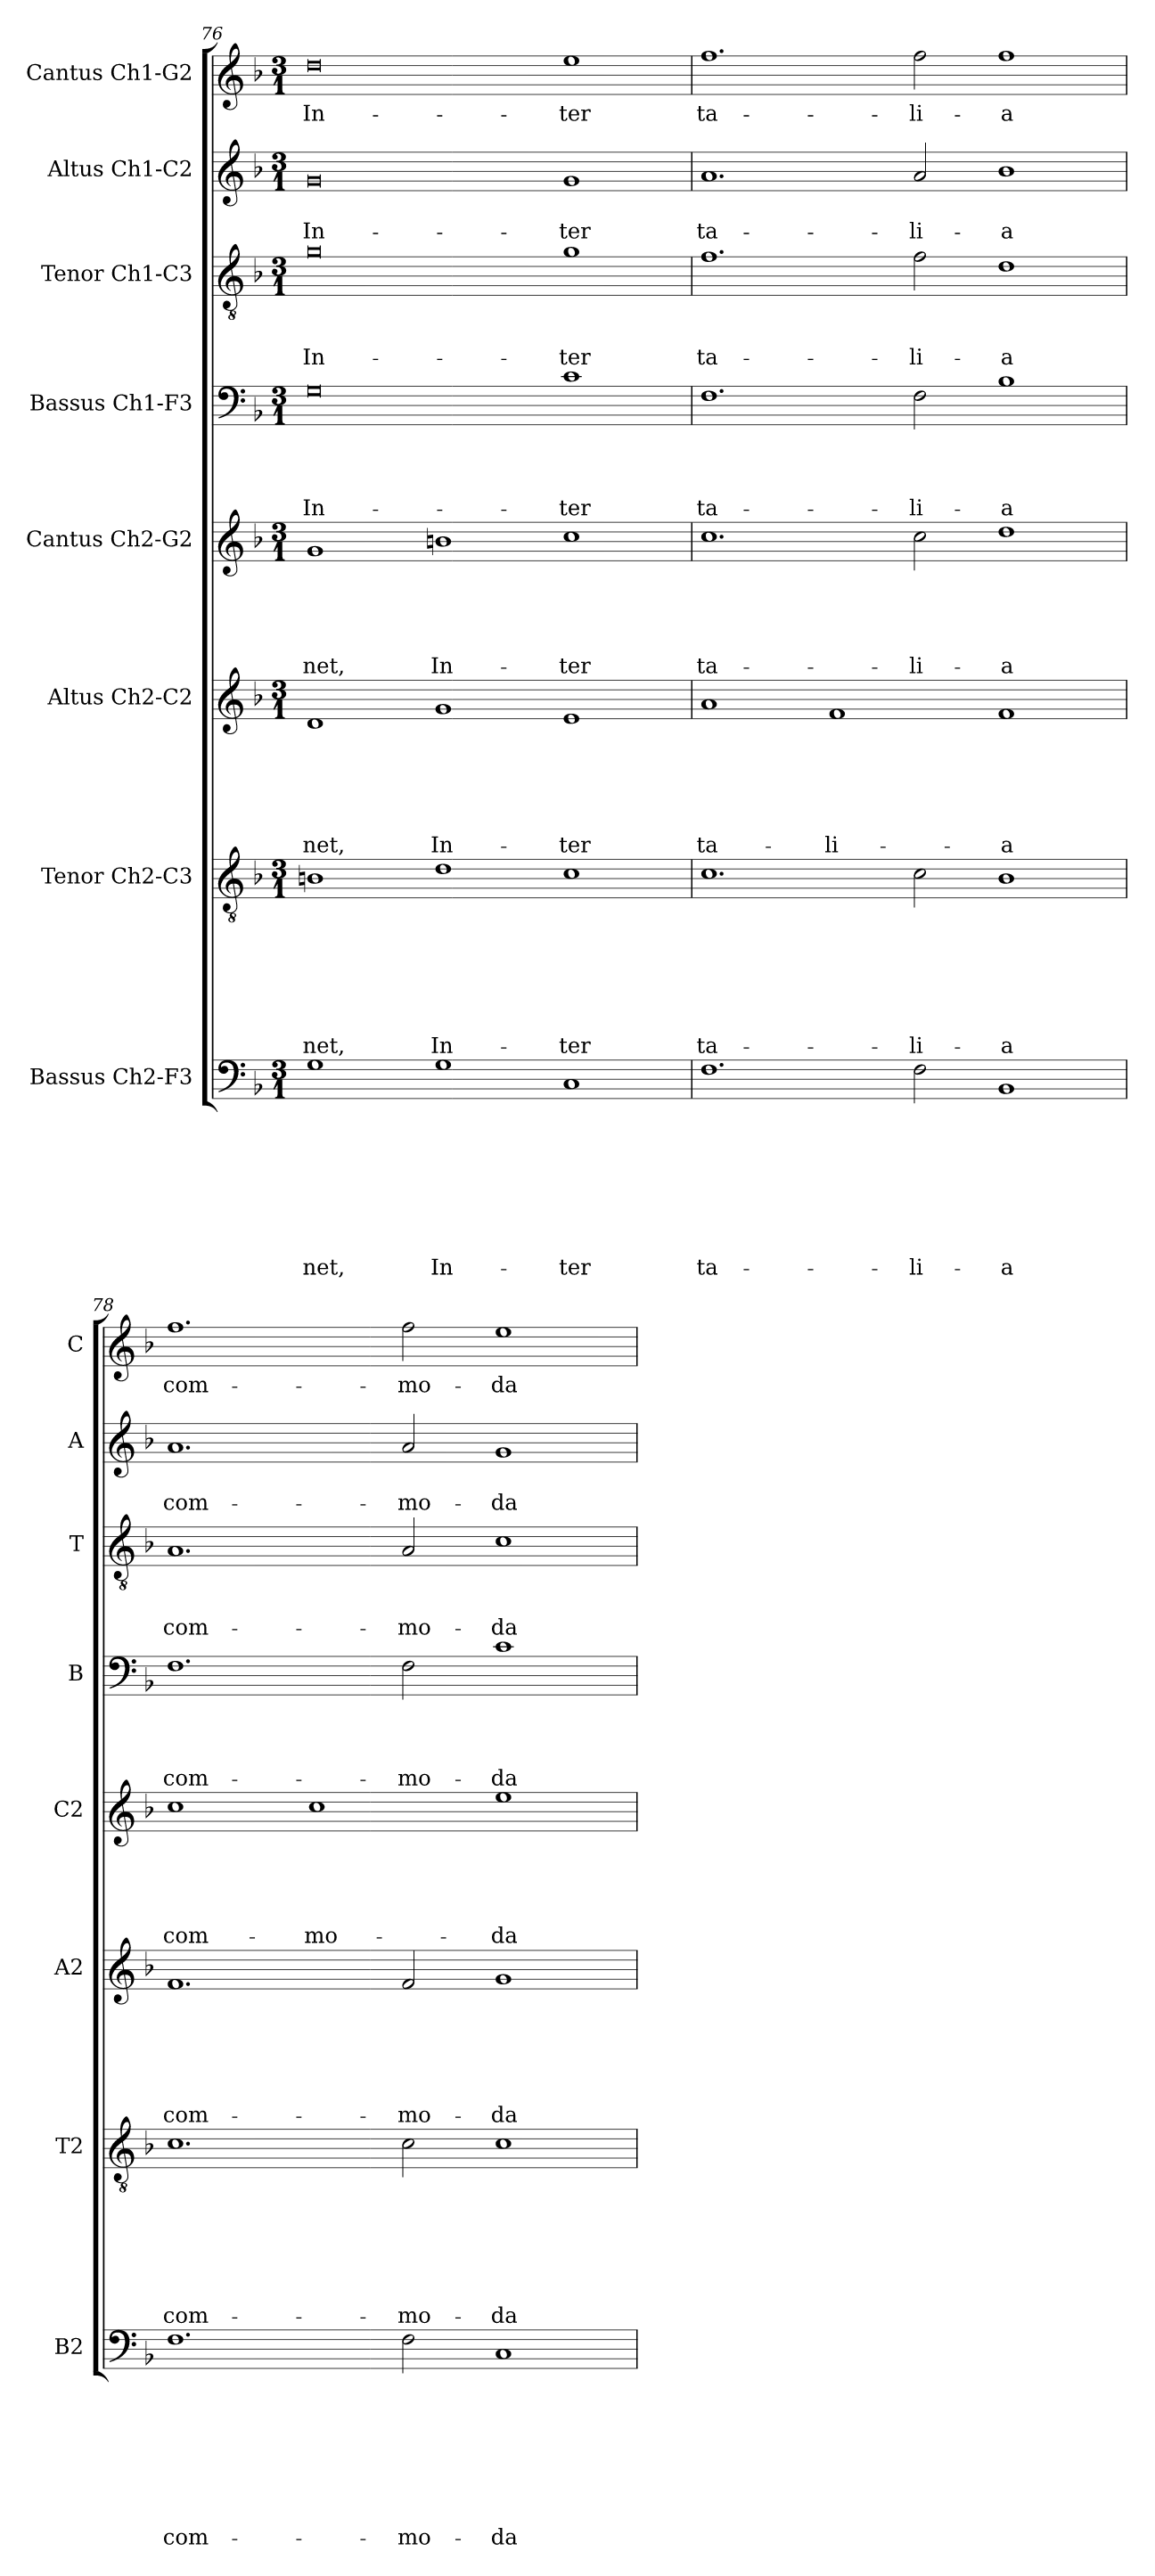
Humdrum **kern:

**kern	**text	**text	**text	**text	**text	**text	**text	**text	**kern	**text	**text	**text	**text	**text	**text	**text	**kern	**text	**text	**text	**text	**text	**text	**kern	**text	**text	**text	**text	**text	**kern	**text	**text	**text	**text	**kern	**text	**text	**text	**kern	**text	**text	**kern	**text
*part8	*part8	*part8	*part8	*part8	*part8	*part8	*part8	*part8	*part7	*part7	*part7	*part7	*part7	*part7	*part7	*part7	*part6	*part6	*part6	*part6	*part6	*part6	*part6	*part5	*part5	*part5	*part5	*part5	*part5	*part4	*part4	*part4	*part4	*part4	*part3	*part3	*part3	*part3	*part2	*part2	*part2	*part1	*part1
*staff8	*staff8	*staff8	*staff8	*staff8	*staff8	*staff8	*staff8	*staff8	*staff7	*staff7	*staff7	*staff7	*staff7	*staff7	*staff7	*staff7	*staff6	*staff6	*staff6	*staff6	*staff6	*staff6	*staff6	*staff5	*staff5	*staff5	*staff5	*staff5	*staff5	*staff4	*staff4	*staff4	*staff4	*staff4	*staff3	*staff3	*staff3	*staff3	*staff2	*staff2	*staff2	*staff1	*staff1
*I"Bassus Ch2-F3	*	*	*	*	*	*	*	*	*I"Tenor Ch2-C3	*	*	*	*	*	*	*	*I"Altus Ch2-C2	*	*	*	*	*	*	*I"Cantus Ch2-G2	*	*	*	*	*	*I"Bassus Ch1-F3	*	*	*	*	*I"Tenor Ch1-C3	*	*	*	*I"Altus Ch1-C2	*	*	*I"Cantus Ch1-G2	*
*I'B2	*	*	*	*	*	*	*	*	*I'T2	*	*	*	*	*	*	*	*I'A2	*	*	*	*	*	*	*I'C2	*	*	*	*	*	*I'B	*	*	*	*	*I'T	*	*	*	*I'A	*	*	*I'C	*
!!LO:PB:g=z
*clefF4	*	*	*	*	*	*	*	*	*clefGv2	*	*	*	*	*	*	*	*clefG2	*	*	*	*	*	*	*clefG2	*	*	*	*	*	*clefF4	*	*	*	*	*clefGv2	*	*	*	*clefG2	*	*	*clefG2	*
*k[b-]	*	*	*	*	*	*	*	*	*k[b-]	*	*	*	*	*	*	*	*k[b-]	*	*	*	*	*	*	*k[b-]	*	*	*	*	*	*k[b-]	*	*	*	*	*k[b-]	*	*	*	*k[b-]	*	*	*k[b-]	*
*F:	*	*	*	*	*	*	*	*	*F:	*	*	*	*	*	*	*	*F:	*	*	*	*	*	*	*F:	*	*	*	*	*	*F:	*	*	*	*	*F:	*	*	*	*F:	*	*	*F:	*
*M3/1	*	*	*	*	*	*	*	*	*M3/1	*	*	*	*	*	*	*	*M3/1	*	*	*	*	*	*	*M3/1	*	*	*	*	*	*M3/1	*	*	*	*	*M3/1	*	*	*	*M3/1	*	*	*M3/1	*
=76	=76	=76	=76	=76	=76	=76	=76	=76	=76	=76	=76	=76	=76	=76	=76	=76	=76	=76	=76	=76	=76	=76	=76	=76	=76	=76	=76	=76	=76	=76	=76	=76	=76	=76	=76	=76	=76	=76	=76	=76	=76	=76	=76
!	!	!	!	!	!	!	!	!LO:LY:b	!	!	!	!	!	!	!	!LO:LY:b	!	!	!	!	!	!	!LO:LY:b	!	!	!	!	!	!LO:LY:b	!	!	!	!	!LO:LY:b	!	!	!	!LO:LY:b	!	!	!LO:LY:b	!	!LO:LY:b
1G	.	.	.	.	.	.	.	-net,	1Bn	.	.	.	.	.	.	-net,	1d	.	.	.	.	.	-net,	1g	.	.	.	.	-net,	0G	.	.	.	In-	0g	.	.	In-	0g	.	In-	0dd	In-
!	!	!	!	!	!	!	!	!LO:LY:b	!	!	!	!	!	!	!	!LO:LY:b	!	!	!	!	!	!	!LO:LY:b	!	!	!	!	!	!LO:LY:b	!	!	!	!	!	!	!	!	!	!	!	!	!	!
1G	.	.	.	.	.	.	.	In-	1d	.	.	.	.	.	.	In-	1g	.	.	.	.	.	In-	1bn	.	.	.	.	In-	.	.	.	.	.	.	.	.	.	.	.	.	.	.
!	!	!	!	!	!	!	!	!LO:LY:b	!	!	!	!	!	!	!	!LO:LY:b	!	!	!	!	!	!	!LO:LY:b	!	!	!	!	!	!LO:LY:b	!	!	!	!	!LO:LY:b	!	!	!	!LO:LY:b	!	!	!LO:LY:b	!	!LO:LY:b
1C	.	.	.	.	.	.	.	-ter	1c	.	.	.	.	.	.	-ter	1e	.	.	.	.	.	-ter	1cc	.	.	.	.	-ter	1c	.	.	.	-ter	1g	.	.	-ter	1g	.	-ter	1ee	-ter
=77	=77	=77	=77	=77	=77	=77	=77	=77	=77	=77	=77	=77	=77	=77	=77	=77	=77	=77	=77	=77	=77	=77	=77	=77	=77	=77	=77	=77	=77	=77	=77	=77	=77	=77	=77	=77	=77	=77	=77	=77	=77	=77	=77
!	!	!	!	!	!	!	!	!LO:LY:b	!	!	!	!	!	!	!	!LO:LY:b	!	!	!	!	!	!	!LO:LY:b	!	!	!	!	!	!LO:LY:b	!	!	!	!	!LO:LY:b	!	!	!	!LO:LY:b	!	!	!LO:LY:b	!	!LO:LY:b
1.F	.	.	.	.	.	.	.	ta-	1.c	.	.	.	.	.	.	ta-	1a	.	.	.	.	.	ta-	1.cc	.	.	.	.	ta-	1.F	.	.	.	ta-	1.f	.	.	ta-	1.a	.	ta-	1.ff	ta-
!	!	!	!	!	!	!	!	!	!	!	!	!	!	!	!	!	!	!	!	!	!	!	!LO:LY:b	!	!	!	!	!	!	!	!	!	!	!	!	!	!	!	!	!	!	!	!
.	.	.	.	.	.	.	.	.	.	.	.	.	.	.	.	.	1f	.	.	.	.	.	-li-	.	.	.	.	.	.	.	.	.	.	.	.	.	.	.	.	.	.	.	.
!	!	!	!	!	!	!	!	!LO:LY:b	!	!	!	!	!	!	!	!LO:LY:b	!	!	!	!	!	!	!	!	!	!	!	!	!LO:LY:b	!	!	!	!	!LO:LY:b	!	!	!	!LO:LY:b	!	!	!LO:LY:b	!	!LO:LY:b
2F\	.	.	.	.	.	.	.	-li-	2c\	.	.	.	.	.	.	-li-	.	.	.	.	.	.	.	2cc\	.	.	.	.	-li-	2F\	.	.	.	-li-	2f\	.	.	-li-	2a/	.	-li-	2ff\	-li-
!	!	!	!	!	!	!	!	!LO:LY:b	!	!	!	!	!	!	!	!LO:LY:b	!	!	!	!	!	!	!LO:LY:b	!	!	!	!	!	!LO:LY:b	!	!	!	!	!LO:LY:b	!	!	!	!LO:LY:b	!	!	!LO:LY:b	!	!LO:LY:b
1BB-	.	.	.	.	.	.	.	-a	1B-	.	.	.	.	.	.	-a	1f	.	.	.	.	.	-a	1dd	.	.	.	.	-a	1B-	.	.	.	-a	1d	.	.	-a	1b-	.	-a	1ff	-a
=78	=78	=78	=78	=78	=78	=78	=78	=78	=78	=78	=78	=78	=78	=78	=78	=78	=78	=78	=78	=78	=78	=78	=78	=78	=78	=78	=78	=78	=78	=78	=78	=78	=78	=78	=78	=78	=78	=78	=78	=78	=78	=78	=78
!	!	!	!	!	!	!	!	!LO:LY:b	!	!	!	!	!	!	!	!LO:LY:b	!	!	!	!	!	!	!LO:LY:b	!	!	!	!	!	!LO:LY:b	!	!	!	!	!LO:LY:b	!	!	!	!LO:LY:b	!	!	!LO:LY:b	!	!LO:LY:b
1.F	.	.	.	.	.	.	.	com-	1.c	.	.	.	.	.	.	com-	1.f	.	.	.	.	.	com-	1cc	.	.	.	.	com-	1.F	.	.	.	com-	1.A	.	.	com-	1.a	.	com-	1.ff	com-
!	!	!	!	!	!	!	!	!	!	!	!	!	!	!	!	!	!	!	!	!	!	!	!	!	!	!	!	!	!LO:LY:b	!	!	!	!	!	!	!	!	!	!	!	!	!	!
.	.	.	.	.	.	.	.	.	.	.	.	.	.	.	.	.	.	.	.	.	.	.	.	1cc	.	.	.	.	-mo-	.	.	.	.	.	.	.	.	.	.	.	.	.	.
!	!	!	!	!	!	!	!	!LO:LY:b	!	!	!	!	!	!	!	!LO:LY:b	!	!	!	!	!	!	!LO:LY:b	!	!	!	!	!	!	!	!	!	!	!LO:LY:b	!	!	!	!LO:LY:b	!	!	!LO:LY:b	!	!LO:LY:b
2F\	.	.	.	.	.	.	.	-mo-	2c\	.	.	.	.	.	.	-mo-	2f/	.	.	.	.	.	-mo-	.	.	.	.	.	.	2F\	.	.	.	-mo-	2A/	.	.	-mo-	2a/	.	-mo-	2ff\	-mo-
!	!	!	!	!	!	!	!	!LO:LY:b	!	!	!	!	!	!	!	!LO:LY:b	!	!	!	!	!	!	!LO:LY:b	!	!	!	!	!	!LO:LY:b	!	!	!	!	!LO:LY:b	!	!	!	!LO:LY:b	!	!	!LO:LY:b	!	!LO:LY:b
1C	.	.	.	.	.	.	.	-da	1c	.	.	.	.	.	.	-da	1g	.	.	.	.	.	-da	1ee	.	.	.	.	-da	1c	.	.	.	-da	1c	.	.	-da	1g	.	-da	1ee	-da
=	=	=	=	=	=	=	=	=	=	=	=	=	=	=	=	=	=	=	=	=	=	=	=	=	=	=	=	=	=	=	=	=	=	=	=	=	=	=	=	=	=	=	=
*-	*-	*-	*-	*-	*-	*-	*-	*-	*-	*-	*-	*-	*-	*-	*-	*-	*-	*-	*-	*-	*-	*-	*-	*-	*-	*-	*-	*-	*-	*-	*-	*-	*-	*-	*-	*-	*-	*-	*-	*-	*-	*-	*-
